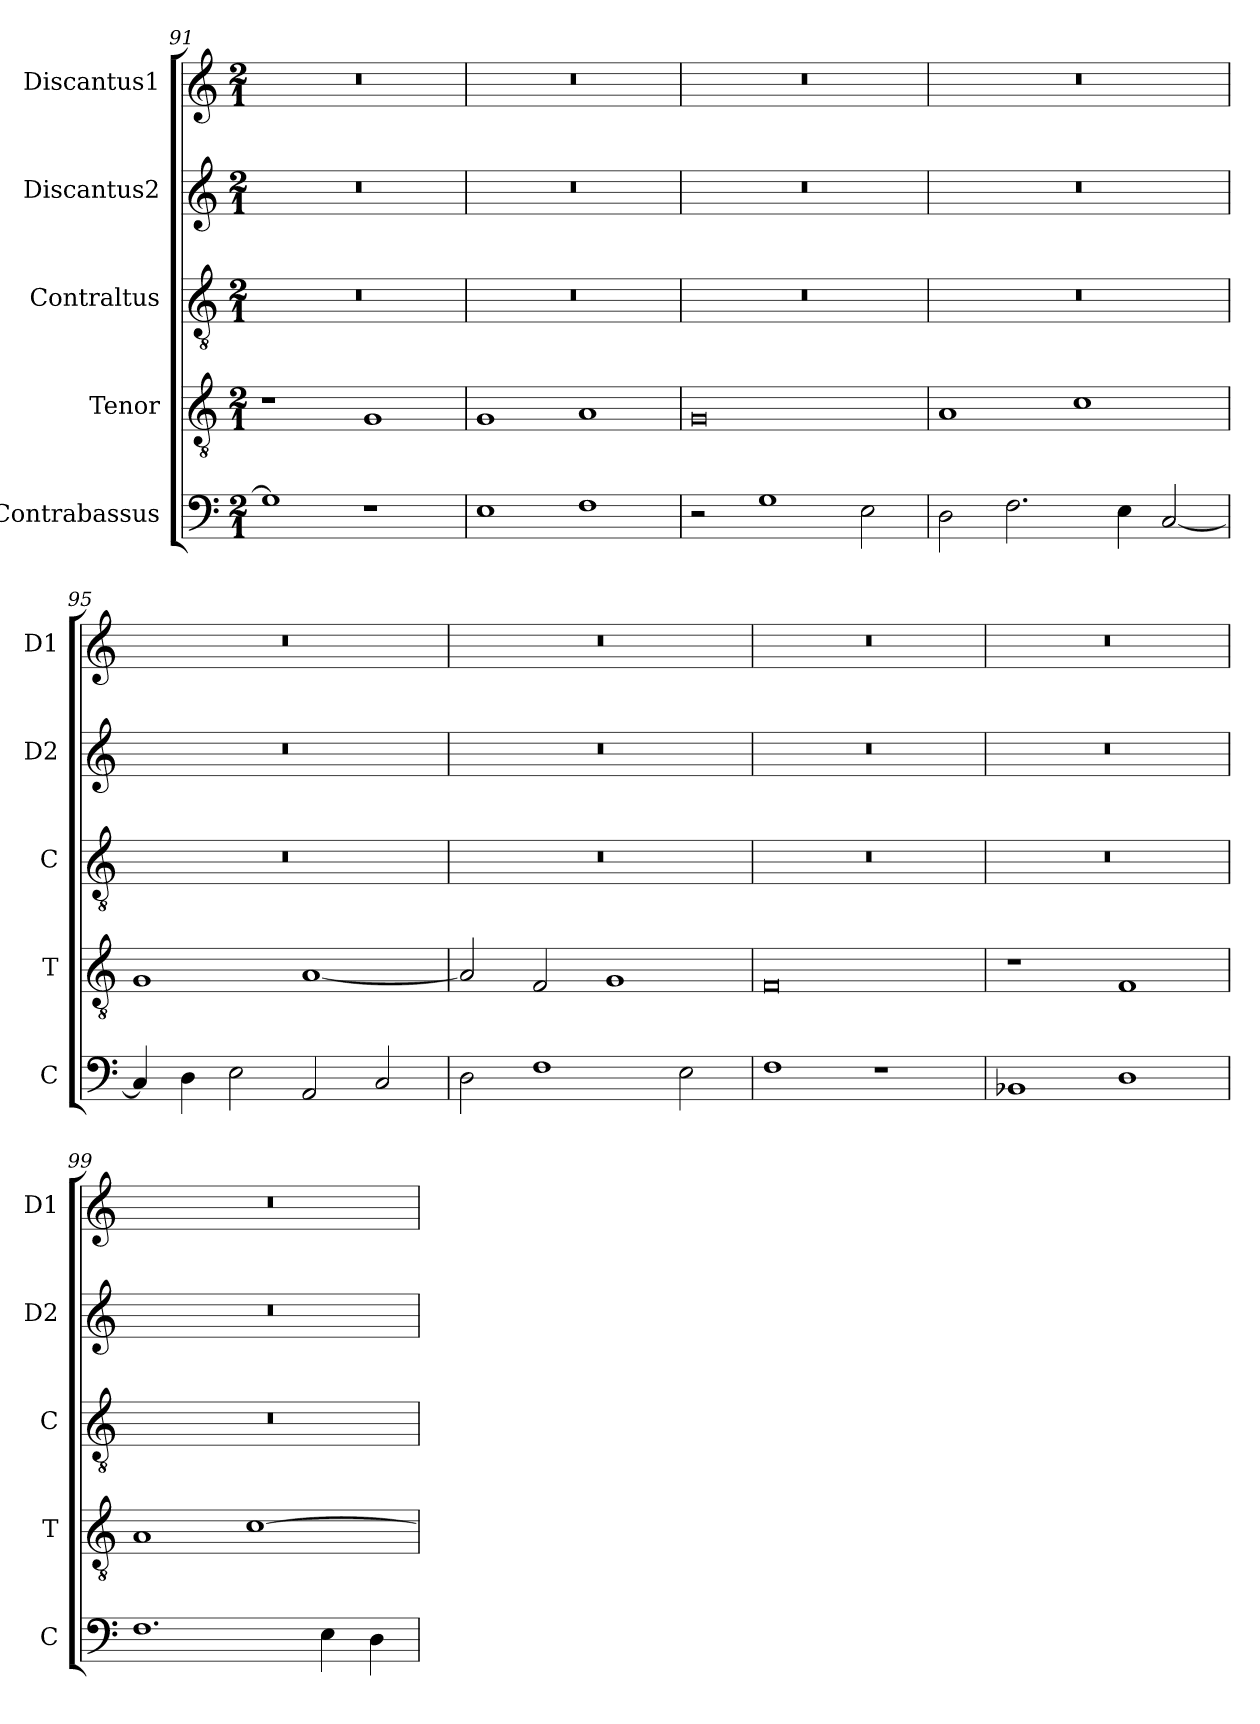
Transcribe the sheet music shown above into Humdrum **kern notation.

**kern	**kern	**kern	**kern	**kern
*part5	*part4	*part3	*part2	*part1
*staff5	*staff4	*staff3	*staff2	*staff1
*I"Contrabassus	*I"Tenor	*I"Contraltus	*I"Discantus2	*I"Discantus1
*I'C	*I'T	*I'C	*I'D2	*I'D1
*clefF4	*clefGv2	*clefGv2	*clefG2	*clefG2
*k[]	*k[]	*k[]	*k[]	*k[]
*M2/1	*M2/1	*M2/1	*M2/1	*M2/1
=91	=91	=91	=91	=91
1G]	1r	0r	0r	0r
1r	1G	.	.	.
=92	=92	=92	=92	=92
1E	1G	0r	0r	0r
1F	1A	.	.	.
=93	=93	=93	=93	=93
2r	0G	0r	0r	0r
1G	.	.	.	.
2E\	.	.	.	.
=94	=94	=94	=94	=94
2D\	1A	0r	0r	0r
2.F\	.	.	.	.
.	1c	.	.	.
4E\	.	.	.	.
[2C/	.	.	.	.
=95	=95	=95	=95	=95
4C/]	1G	0r	0r	0r
4D\	.	.	.	.
2E\	.	.	.	.
2AA/	[1A	.	.	.
2C/	.	.	.	.
=96	=96	=96	=96	=96
2D\	2A/]	0r	0r	0r
1F	2F/	.	.	.
.	1G	.	.	.
2E\	.	.	.	.
=97	=97	=97	=97	=97
1F	0F	0r	0r	0r
1r	.	.	.	.
=98	=98	=98	=98	=98
1BB-X	1r	0r	0r	0r
1D	1F	.	.	.
=99	=99	=99	=99	=99
1.F	1A	0r	0r	0r
.	[1c	.	.	.
4E\	.	.	.	.
4D\	.	.	.	.
=	=	=	=	=
*-	*-	*-	*-	*-
